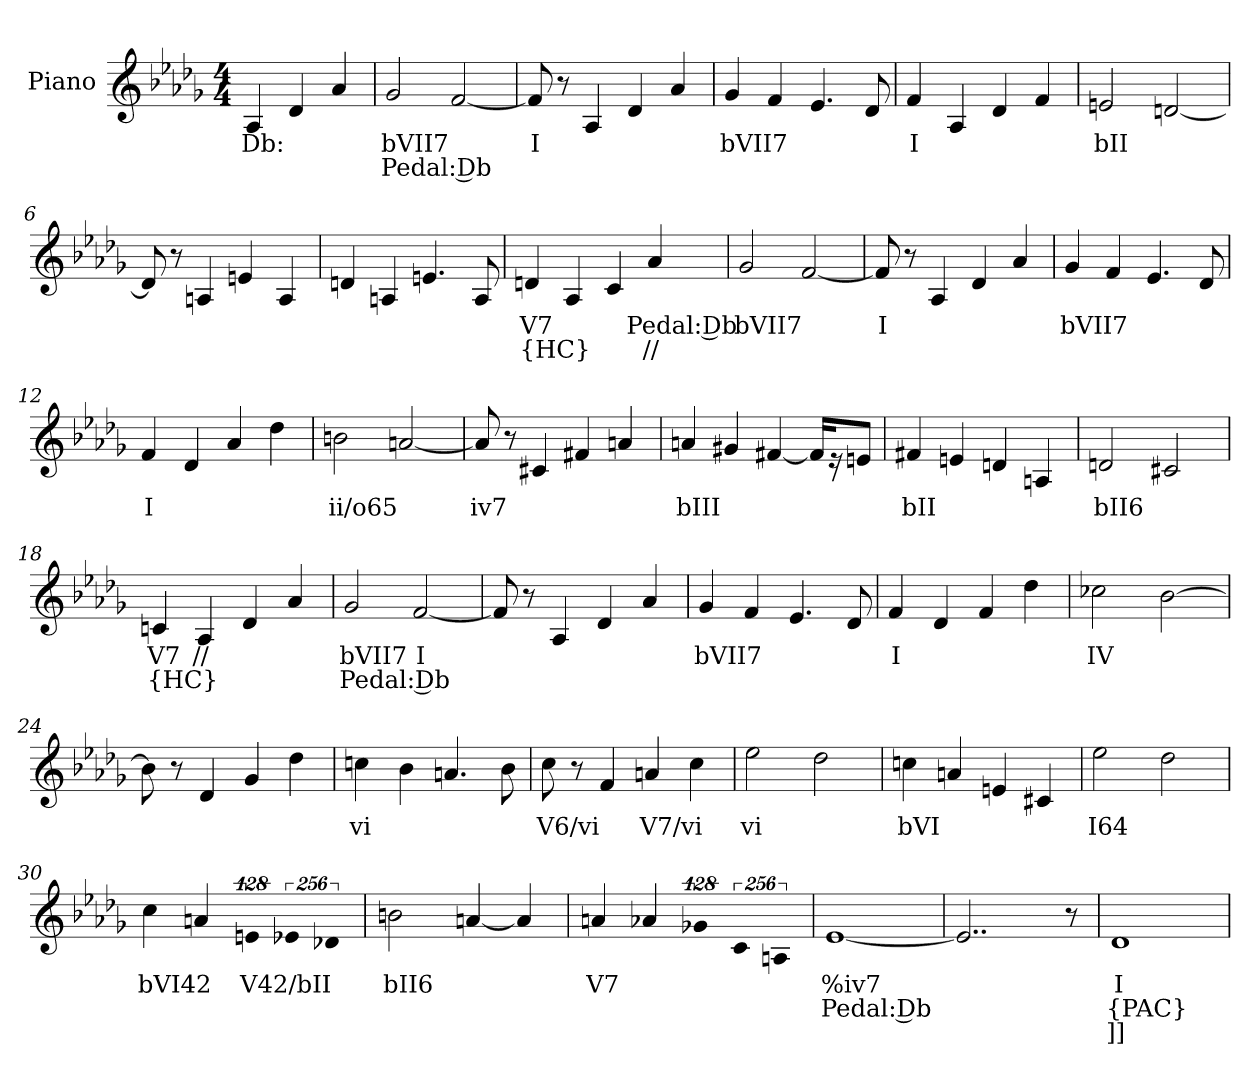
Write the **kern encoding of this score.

**kern	**text	**text	**text
*part1	*part1	*part1	*part1
*staff1	*staff1	*staff1	*staff1
*I"Piano	*	*	*
*I'Pno.	*	*	*
!!LO:PB:g=z
*clefG2	*	*	*
*k[b-e-a-d-g-]	*	*	*
*D-:	*	*	*
*M4/4	*	*	*
*MM78	*	*	*
=	=	=	=
!	!LO:LY:b:color=#000000	!	!
4A-i/	Db:	.	.
4d-i/	.	.	.
4a-i/	.	.	.
=1	=1	=1	=1
!	!LO:LY:b:color=#000000	!LO:LY:b:color=#000000	!
2g-i/	bVII7	Pedal: Db	.
[<2fi/	.	.	.
=2	=2	=2	=2
!	!LO:LY:b:color=#000000	!	!
8fi/]	I	.	.
8r	.	.	.
4A-i/	.	.	.
4d-i/	.	.	.
4a-i/	.	.	.
=3	=3	=3	=3
!	!LO:LY:b:color=#000000	!	!
4g-i/	bVII7	.	.
4fi/	.	.	.
4.e-i/	.	.	.
8d-i/	.	.	.
=4	=4	=4	=4
!	!LO:LY:b:color=#000000	!	!
4fi/	I	.	.
4A-i/	.	.	.
4d-i/	.	.	.
4fi/	.	.	.
=5	=5	=5	=5
!	!LO:LY:b:color=#000000	!	!
2eni/	bII	.	.
[<2dni/	.	.	.
=6	=6	=6	=6
8dni/]	.	.	.
8r	.	.	.
4Ani/	.	.	.
4eni/	.	.	.
4Ai/	.	.	.
=7	=7	=7	=7
4dni/	.	.	.
4Ani/	.	.	.
4.eni/	.	.	.
8Ai/	.	.	.
!!LO:LB:g=z
=8	=8	=8	=8
!	!LO:LY:b:color=#000000	!LO:LY:b:color=#000000	!
4dni/	V7	{HC}	.
4A-i/	.	.	.
4ci/	.	.	.
!	!LO:LY:b:color=#000000	!LO:LY:b:color=#000000	!
4a-i/	Pedal: Db	//	.
=9	=9	=9	=9
!	!LO:LY:b:color=#000000	!	!
2g-i/	bVII7	.	.
[<2fi/	.	.	.
=10	=10	=10	=10
!	!LO:LY:b:color=#000000	!	!
8fi/]	I	.	.
8r	.	.	.
4A-i/	.	.	.
4d-i/	.	.	.
4a-i/	.	.	.
=11	=11	=11	=11
!	!LO:LY:b:color=#000000	!	!
4g-i/	bVII7	.	.
4fi/	.	.	.
4.e-i/	.	.	.
8d-i/	.	.	.
=12	=12	=12	=12
!	!LO:LY:b:color=#000000	!	!
4fi/	I	.	.
4d-i/	.	.	.
4a-i/	.	.	.
4dd-i\	.	.	.
=13	=13	=13	=13
!	!LO:LY:b:color=#000000	!	!
2bni\	ii/o65	.	.
[<2ani/	.	.	.
=14	=14	=14	=14
!	!LO:LY:b:color=#000000	!	!
8ai/]	iv7	.	.
8r	.	.	.
4c#Xi/	.	.	.
4f#Xi/	.	.	.
4ani/	.	.	.
!!LO:LB:g=z
=15	=15	=15	=15
!	!LO:LY:b:color=#000000	!	!
4ani/	bIII	.	.
4g#Xi/	.	.	.
[<4f#Xi/	.	.	.
16f#i/KL]	.	.	.
16r	.	.	.
8eni/J	.	.	.
=16	=16	=16	=16
!	!LO:LY:b:color=#000000	!	!
4f#Xi/	bII	.	.
4eni/	.	.	.
4dni/	.	.	.
4Ani/	.	.	.
=17	=17	=17	=17
!	!LO:LY:b:color=#000000	!	!
2dni/	bII6	.	.
2c#Xi/	.	.	.
=18	=18	=18	=18
!	!LO:LY:b:color=#000000	!LO:LY:b:color=#000000	!
4cni/	V7	{HC}	.
!	!LO:LY:b:color=#000000	!	!
4A-i/	//	.	.
4d-i/	.	.	.
4a-i/	.	.	.
=19	=19	=19	=19
!	!LO:LY:b:color=#000000	!LO:LY:b:color=#000000	!
2g-i/	bVII7	Pedal: Db	.
!	!LO:LY:b:color=#000000	!	!
[<2fi/	I	.	.
=20	=20	=20	=20
8fi/]	.	.	.
8r	.	.	.
4A-i/	.	.	.
4d-i/	.	.	.
4a-i/	.	.	.
=21	=21	=21	=21
!	!LO:LY:b:color=#000000	!	!
4g-i/	bVII7	.	.
4fi/	.	.	.
4.e-i/	.	.	.
8d-i/	.	.	.
!!LO:LB:g=z
=22	=22	=22	=22
!	!LO:LY:b:color=#000000	!	!
4fi/	I	.	.
4d-i/	.	.	.
4fi/	.	.	.
4dd-i\	.	.	.
=23	=23	=23	=23
!	!LO:LY:b:color=#000000	!	!
2cc-Xi\	IV	.	.
[>2b-i\	.	.	.
=24	=24	=24	=24
8b-i\]	.	.	.
8r	.	.	.
4d-i/	.	.	.
4g-i/	.	.	.
4dd-i\	.	.	.
=25	=25	=25	=25
!	!LO:LY:b:color=#000000	!	!
4ccni\	vi	.	.
4b-i\	.	.	.
4.ani/	.	.	.
8b-i\	.	.	.
=26	=26	=26	=26
!	!LO:LY:b:color=#000000	!	!
8cci\	V6/vi	.	.
8r	.	.	.
4fi/	.	.	.
!	!LO:LY:b:color=#000000	!	!
4ani/	V7/vi	.	.
4cci\	.	.	.
=27	=27	=27	=27
!	!LO:LY:b:color=#000000	!	!
2ee-i\	vi	.	.
2dd-i\	.	.	.
=28	=28	=28	=28
!	!LO:LY:b:color=#000000	!	!
4ccni\	bVI	.	.
4ani/	.	.	.
4eni/	.	.	.
4c#Xi/	.	.	.
!!LO:LB:g=z
=29	=29	=29	=29
!	!LO:LY:b:color=#000000	!	!
2ee-i\	I64	.	.
2dd-i\	.	.	.
=30	=30	=30	=30
!	!LO:LY:b:color=#000000	!	!
4cci\	bVI42	.	.
4ani/	.	.	.
!LO:N:vis=4	!	!	!
!	!LO:LY:b:color=#000000	!	!
512%85eni/	V42/bII	.	.
!LO:N:vis=4	!	!	!
1024%171e-Xi/	.	.	.
!LO:N:vis=4	!	!	!
1024%171d-Xi/	.	.	.
=31	=31	=31	=31
!	!LO:LY:b:color=#000000	!	!
2bni\	bII6	.	.
[<4ani/	.	.	.
4ai/]	.	.	.
=32	=32	=32	=32
!	!LO:LY:b:color=#000000	!	!
4ani/	V7	.	.
4a-Xi/	.	.	.
!LO:N:vis=4	!	!	!
512%85g-Xi/	.	.	.
!LO:N:vis=4	!	!	!
1024%171ci/	.	.	.
!LO:N:vis=4	!	!	!
1024%171Ani/	.	.	.
=33	=33	=33	=33
!	!LO:LY:b:color=#000000	!LO:LY:b:color=#000000	!
[<1e-i	%iv7	Pedal: Db	.
=34	=34	=34	=34
2..e-i/]	.	.	.
8r	.	.	.
=35	=35	=35	=35
!	!LO:LY:b:color=#000000	!LO:LY:b:color=#000000	!LO:LY:b:color=#000000
1d-i	I	{PAC}	]]
=	=	=	=
*-	*-	*-	*-
